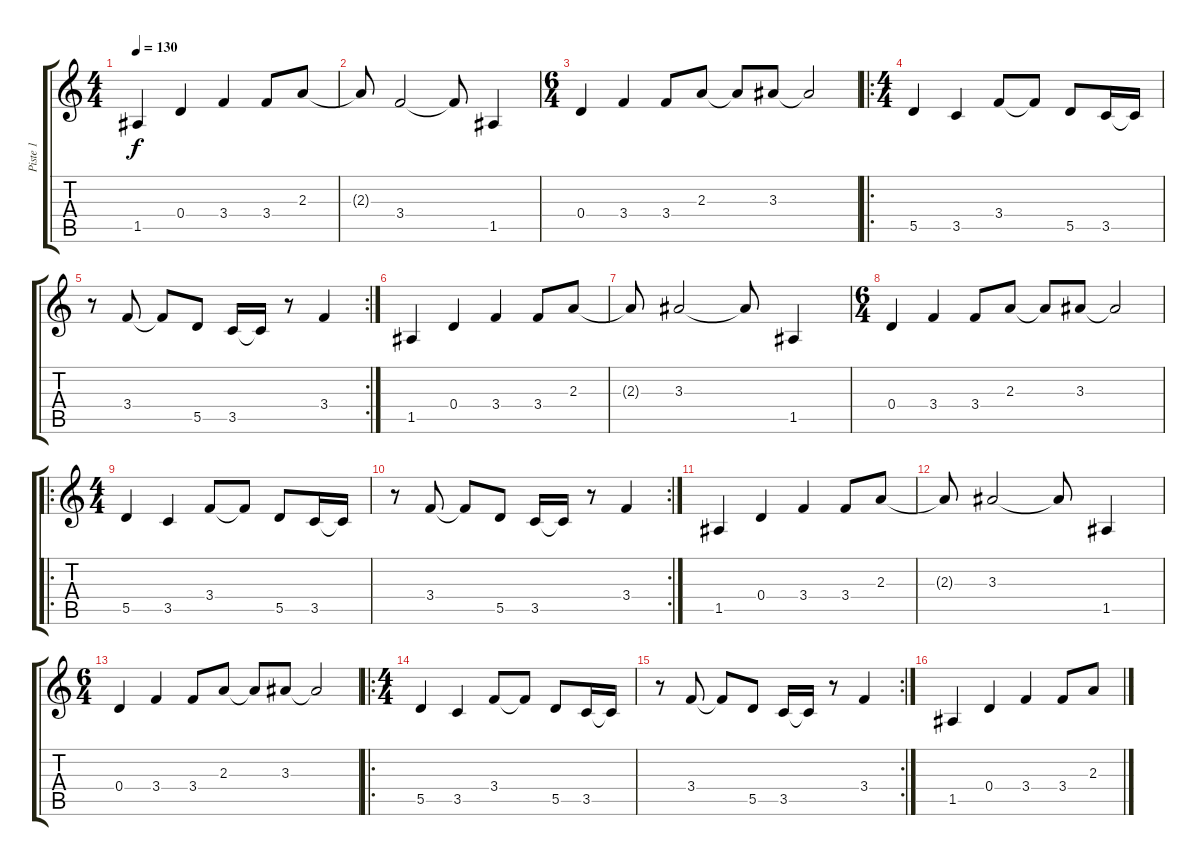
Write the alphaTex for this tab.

\track ("Piste 1" "Piste 1") {instrument electricguitarclean}
\staff {score tabs}
\tuning (E4 B3 G3 D3 A2 D2) {hide}
\ts (4 4)
\tempo 130
\clef g2
\ks c
1.5.4{dy f} 0.4.4 3.4.4 3.4.8 2.3.8 |
2.3{t}.8 3.4.2 3.4{t}.8 1.5.4 |
\ts (6 4)
0.4.4 3.4.4 3.4.8 2.3.8 2.3{t}.8 3.3.8 3.3{t}.2 |
\ro
\ts (4 4)
5.5.4 3.5.4 3.4.8 3.4{t}.8 5.5.8 3.5.16 3.5{t}.16 |
\rc 2
r.8 3.4.8 3.4{t}.8 5.5.8 3.5.16 3.5{t}.16 r.8 3.4.4 |
1.5.4 0.4.4 3.4.4 3.4.8 2.3.8 |
2.3{t}.8 3.3.2 3.3{t}.8 1.5.4 |
\ts (6 4)
0.4.4 3.4.4 3.4.8 2.3.8 2.3{t}.8 3.3.8 3.3{t}.2 |
\ro
\ts (4 4)
5.5.4 3.5.4 3.4.8 3.4{t}.8 5.5.8 3.5.16 3.5{t}.16 |
\rc 2
r.8 3.4.8 3.4{t}.8 5.5.8 3.5.16 3.5{t}.16 r.8 3.4.4 |
1.5.4 0.4.4 3.4.4 3.4.8 2.3.8 |
2.3{t}.8 3.3.2 3.3{t}.8 1.5.4 |
\ts (6 4)
0.4.4 3.4.4 3.4.8 2.3.8 2.3{t}.8 3.3.8 3.3{t}.2 |
\ro
\ts (4 4)
5.5.4 3.5.4 3.4.8 3.4{t}.8 5.5.8 3.5.16 3.5{t}.16 |
\rc 2
r.8 3.4.8 3.4{t}.8 5.5.8 3.5.16 3.5{t}.16 r.8 3.4.4 |
1.5.4 0.4.4 3.4.4 3.4.8 2.3.8
